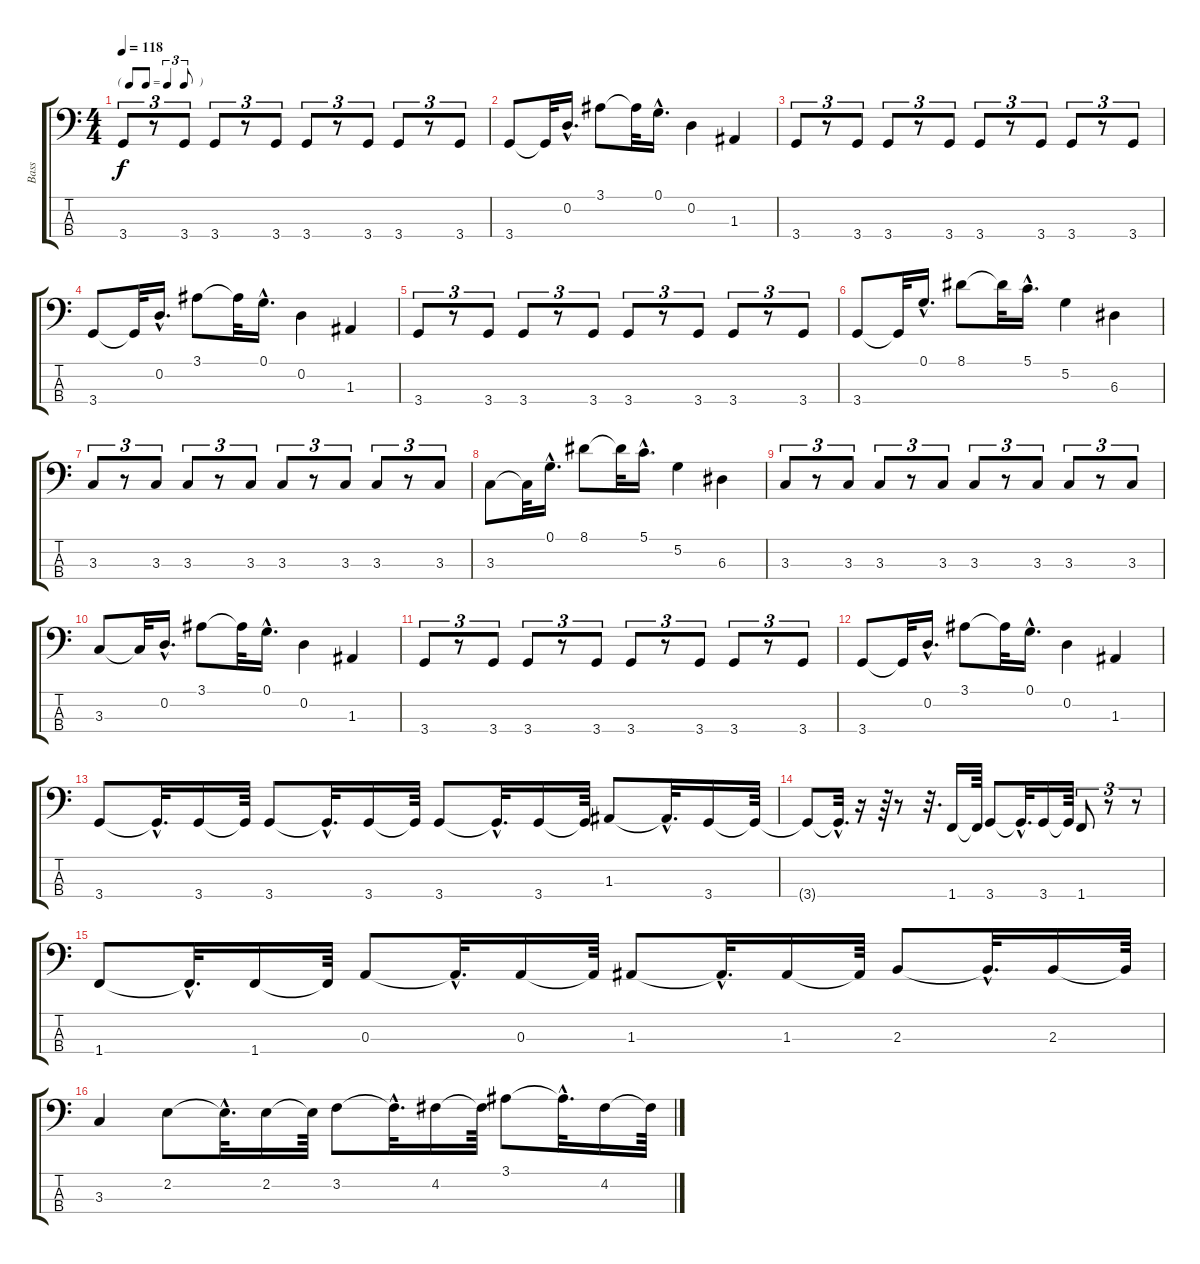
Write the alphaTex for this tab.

\track ("Bass" "Bass") {instrument electricbassfinger}
\staff {score tabs}
\tuning (G2 D2 A1 E1) {hide}
\ts (4 4)
\tf triplet8th
\tempo 118
\clef f4
\ks c
3.4.8{tu (3 2) dy f} r.8{tu (3 2)} 3.4.8{tu (3 2)} 3.4.8{tu (3 2)} r.8{tu (3 2)} 3.4.8{tu (3 2)} 3.4.8{tu (3 2)} r.8{tu (3 2)} 3.4.8{tu (3 2)} 3.4.8{tu (3 2)} r.8{tu (3 2)} 3.4.8{tu (3 2)} |
3.4.8 3.4{t}.32 0.2{hac}.16{d} 3.1.8 3.1{t}.32 0.1{hac}.16{d} 0.2.4 1.3.4 |
3.4.8{tu (3 2)} r.8{tu (3 2)} 3.4.8{tu (3 2)} 3.4.8{tu (3 2)} r.8{tu (3 2)} 3.4.8{tu (3 2)} 3.4.8{tu (3 2)} r.8{tu (3 2)} 3.4.8{tu (3 2)} 3.4.8{tu (3 2)} r.8{tu (3 2)} 3.4.8{tu (3 2)} |
3.4.8 3.4{t}.32 0.2{hac}.16{d} 3.1.8 3.1{t}.32 0.1{hac}.16{d} 0.2.4 1.3.4 |
3.4.8{tu (3 2)} r.8{tu (3 2)} 3.4.8{tu (3 2)} 3.4.8{tu (3 2)} r.8{tu (3 2)} 3.4.8{tu (3 2)} 3.4.8{tu (3 2)} r.8{tu (3 2)} 3.4.8{tu (3 2)} 3.4.8{tu (3 2)} r.8{tu (3 2)} 3.4.8{tu (3 2)} |
3.4.8 3.4{t}.32 0.1{hac}.16{d} 8.1.8 8.1{t}.32 5.1{hac}.16{d} 5.2.4 6.3.4 |
3.3.8{tu (3 2)} r.8{tu (3 2)} 3.3.8{tu (3 2)} 3.3.8{tu (3 2)} r.8{tu (3 2)} 3.3.8{tu (3 2)} 3.3.8{tu (3 2)} r.8{tu (3 2)} 3.3.8{tu (3 2)} 3.3.8{tu (3 2)} r.8{tu (3 2)} 3.3.8{tu (3 2)} |
3.3.8 3.3{t}.32 0.1{hac}.16{d} 8.1.8 8.1{t}.32 5.1{hac}.16{d} 5.2.4 6.3.4 |
3.3.8{tu (3 2)} r.8{tu (3 2)} 3.3.8{tu (3 2)} 3.3.8{tu (3 2)} r.8{tu (3 2)} 3.3.8{tu (3 2)} 3.3.8{tu (3 2)} r.8{tu (3 2)} 3.3.8{tu (3 2)} 3.3.8{tu (3 2)} r.8{tu (3 2)} 3.3.8{tu (3 2)} |
3.3.8 3.3{t}.32 0.2{hac}.16{d} 3.1.8 3.1{t}.32 0.1{hac}.16{d} 0.2.4 1.3.4 |
3.4.8{tu (3 2)} r.8{tu (3 2)} 3.4.8{tu (3 2)} 3.4.8{tu (3 2)} r.8{tu (3 2)} 3.4.8{tu (3 2)} 3.4.8{tu (3 2)} r.8{tu (3 2)} 3.4.8{tu (3 2)} 3.4.8{tu (3 2)} r.8{tu (3 2)} 3.4.8{tu (3 2)} |
3.4.8 3.4{t}.32 0.2{hac}.16{d} 3.1.8 3.1{t}.32 0.1{hac}.16{d} 0.2.4 1.3.4 |
3.4.8 3.4{hac t}.32{d} 3.4.16 3.4{t}.64 3.4.8 3.4{hac t}.32{d} 3.4.16 3.4{t}.64 3.4.8 3.4{hac t}.32{d} 3.4.16 3.4{t}.64 1.3.8 1.3{hac t}.32{d} 3.4.16 3.4{t}.64 |
3.4{t}.8 3.4{hac t}.32{d} r.16 r.64 r.8 r.32{d} 1.4.16 1.4{t}.64 3.4.8 3.4{hac t}.32{d} 3.4.16 3.4{t}.64 1.4.8{tu (3 2)} r.8{tu (3 2)} r.8{tu (3 2)} |
1.4.8 1.4{hac t}.32{d} 1.4.16 1.4{t}.64 0.3.8 0.3{hac t}.32{d} 0.3.16 0.3{t}.64 1.3.8 1.3{hac t}.32{d} 1.3.16 1.3{t}.64 2.3.8 2.3{hac t}.32{d} 2.3.16 2.3{t}.64 |
3.3.4 2.2.8 2.2{hac t}.32{d} 2.2.16 2.2{t}.64 3.2.8 3.2{hac t}.32{d} 4.2.16 4.2{t}.64 3.1.8 3.1{hac t}.32{d} 4.2.16 4.2{t}.64
